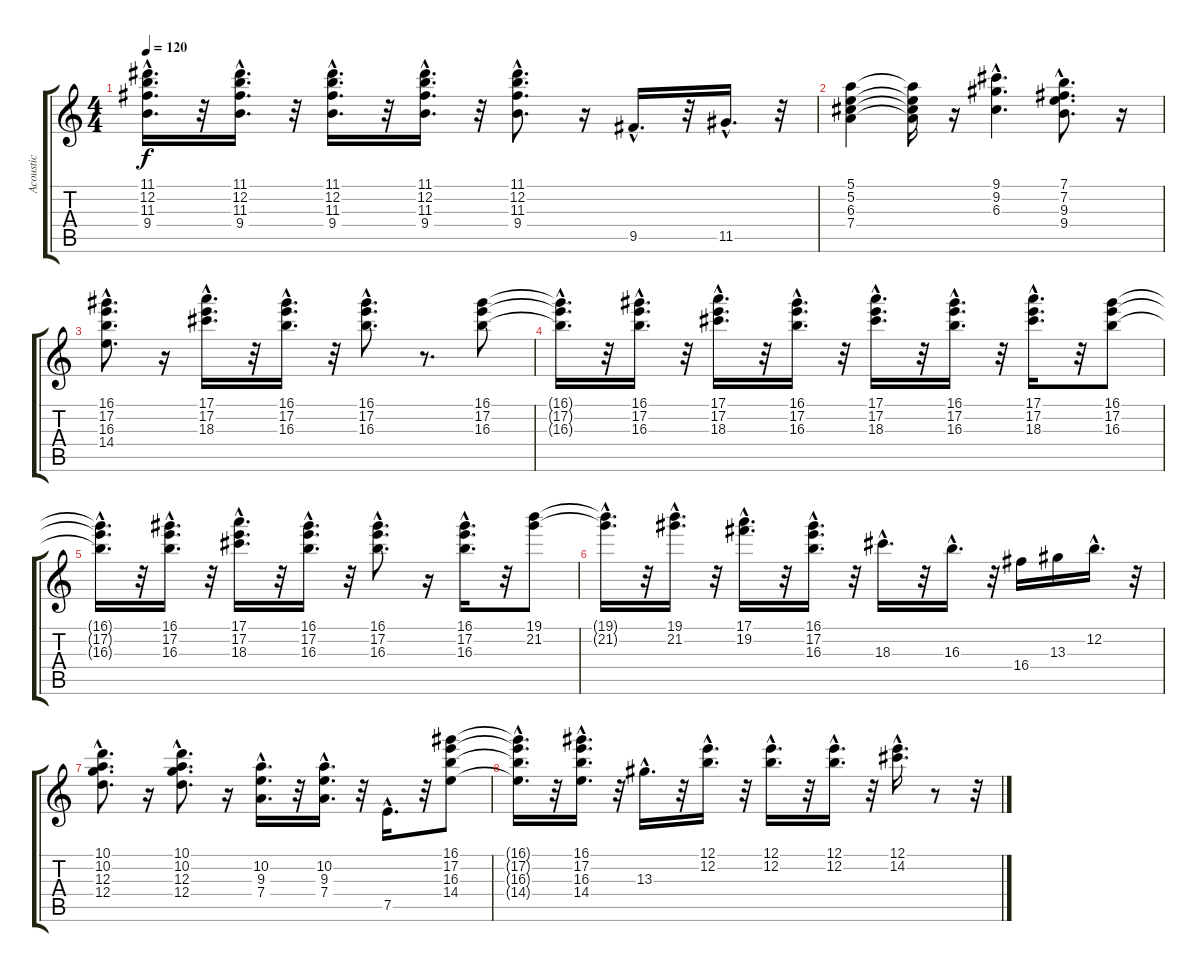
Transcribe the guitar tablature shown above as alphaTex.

\track ("Acoustic" "Acoustic") {instrument acousticguitarsteel}
\staff {score tabs}
\tuning (E4 B3 G3 D3 A2 E2) {hide}
\ts (4 4)
\tempo 120
\clef g2
\ks c
(11.1{hac} 12.2{hac} 11.3{hac} 9.4{hac}).16{d dy f} r.32 (11.1{hac} 12.2{hac} 11.3{hac} 9.4{hac}).16{d} r.32 (11.1{hac} 12.2{hac} 11.3{hac} 9.4{hac}).16{d} r.32 (11.1{hac} 12.2{hac} 11.3{hac} 9.4{hac}).16{d} r.32 (11.1{hac} 12.2{hac} 11.3{hac} 9.4{hac}).8{d} r.16 9.5{hac}.16{d} r.32 11.5{hac}.16{d} r.32 |
(5.1 5.2 6.3 7.4).4 (5.1{t} 5.2{t} 6.3{t} 7.4{t}).16 r.16 (9.1{hac} 9.2{hac} 6.3{hac}).4{d} (7.1{hac} 7.2{hac} 9.3{hac} 9.4{hac}).8{d} r.16 |
(16.1{hac} 17.2{hac} 16.3{hac} 14.4{hac}).8{d} r.16 (17.1{hac} 17.2{hac} 18.3{hac}).16{d} r.32 (16.1{hac} 17.2{hac} 16.3{hac}).16{d} r.32 (16.1{hac} 17.2{hac} 16.3{hac}).8{d} r.8{d} (16.1 17.2 16.3).8 |
(16.1{hac t} 17.2{hac t} 16.3{hac t}).16{d} r.32 (16.1{hac} 17.2{hac} 16.3{hac}).16{d} r.32 (17.1{hac} 17.2{hac} 18.3{hac}).16{d} r.32 (16.1{hac} 17.2{hac} 16.3{hac}).16{d} r.32 (17.1{hac} 17.2{hac} 18.3{hac}).16{d} r.32 (16.1{hac} 17.2{hac} 16.3{hac}).16{d} r.32 (17.1{hac} 17.2{hac} 18.3{hac}).16{d} r.32 (16.1 17.2 16.3).8 |
(16.1{hac t} 17.2{hac t} 16.3{hac t}).16{d} r.32 (16.1{hac} 17.2{hac} 16.3{hac}).16{d} r.32 (17.1{hac} 17.2{hac} 18.3{hac}).16{d} r.32 (16.1{hac} 17.2{hac} 16.3{hac}).16{d} r.32 (16.1{hac} 17.2{hac} 16.3{hac}).8{d} r.16 (16.1{hac} 17.2{hac} 16.3{hac}).16{d} r.32 (19.1 21.2).8 |
(19.1{hac t} 21.2{hac t}).16{d} r.32 (19.1{hac} 21.2{hac}).16{d} r.32 (17.1{hac} 19.2{hac}).16{d} r.32 (16.1{hac} 17.2{hac} 16.3{hac}).16{d} r.32 18.3{hac}.16{d} r.32 16.3{hac}.16{d} r.32 16.4.16 13.3.16 12.2{hac}.16{d} r.32 |
(10.1{hac} 10.2{hac} 12.3{hac} 12.4{hac}).8{d} r.16 (10.1{hac} 10.2{hac} 12.3{hac} 12.4{hac}).8{d} r.16 (10.2{hac} 9.3{hac} 7.4{hac}).16{d} r.32 (10.2{hac} 9.3{hac} 7.4{hac}).16{d} r.32 7.5{hac}.16{d} r.32 (16.1 17.2 16.3 14.4).8 |
(16.1{hac t} 17.2{hac t} 16.3{hac t} 14.4{hac t}).16{d} r.32 (16.1{hac} 17.2{hac} 16.3{hac} 14.4{hac}).16{d} r.32 13.3{hac}.16{d} r.32 (12.1{hac} 12.2{hac}).16{d} r.32 (12.1{hac} 12.2{hac}).16{d} r.32 (12.1{hac} 12.2{hac}).16{d} r.32 (12.1{hac} 14.2{hac}).16{d} r.8 r.32
